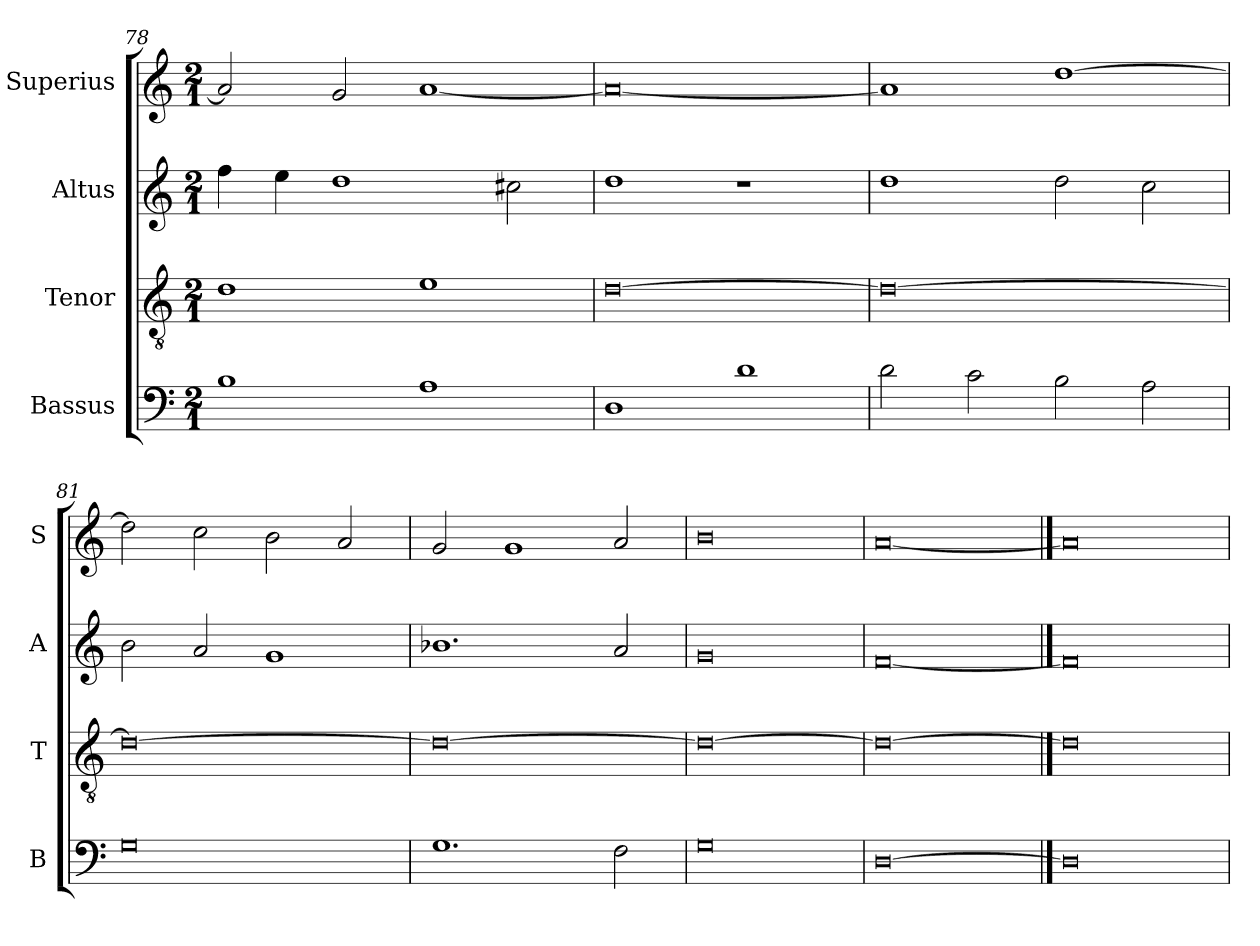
**kern	**kern	**kern	**kern
*part4	*part3	*part2	*part1
*staff4	*staff3	*staff2	*staff1
*I"Bassus	*I"Tenor	*I"Altus	*I"Superius
*I'B	*I'T	*I'A	*I'S
*clefF4	*clefGv2	*clefG2	*clefG2
*k[]	*k[]	*k[]	*k[]
*C:	*C:	*C:	*C:
*M2/1	*M2/1	*M2/1	*M2/1
=78	=78	=78	=78
1B	1d	4ff	2a]
.	.	4ee	.
.	.	1dd	2g
1A	1e	.	[1a
.	.	2cc#X	.
=79	=79	=79	=79
1D	[0d	1dd	0a_
1d	.	1r	.
=80	=80	=80	=80
2d	0d_	1dd	1a]
2c	.	.	.
2B	.	2dd	[1dd
2A	.	2cc	.
=81	=81	=81	=81
0G	0d_	2b	2dd]
.	.	2a	2cc
.	.	1g	2b
.	.	.	2a
=82	=82	=82	=82
1.G	0d_	1.b-X	2g
.	.	.	1g
2F	.	2a	2a
=83	=83	=83	=83
0G	0d_	0g	0b
=84	=84	=84	=84
[0D	0d_	[0f	[0a
==85	==85	==85	==85
0D]	0d]	0f]	0a]
=	=	=	=
*-	*-	*-	*-
